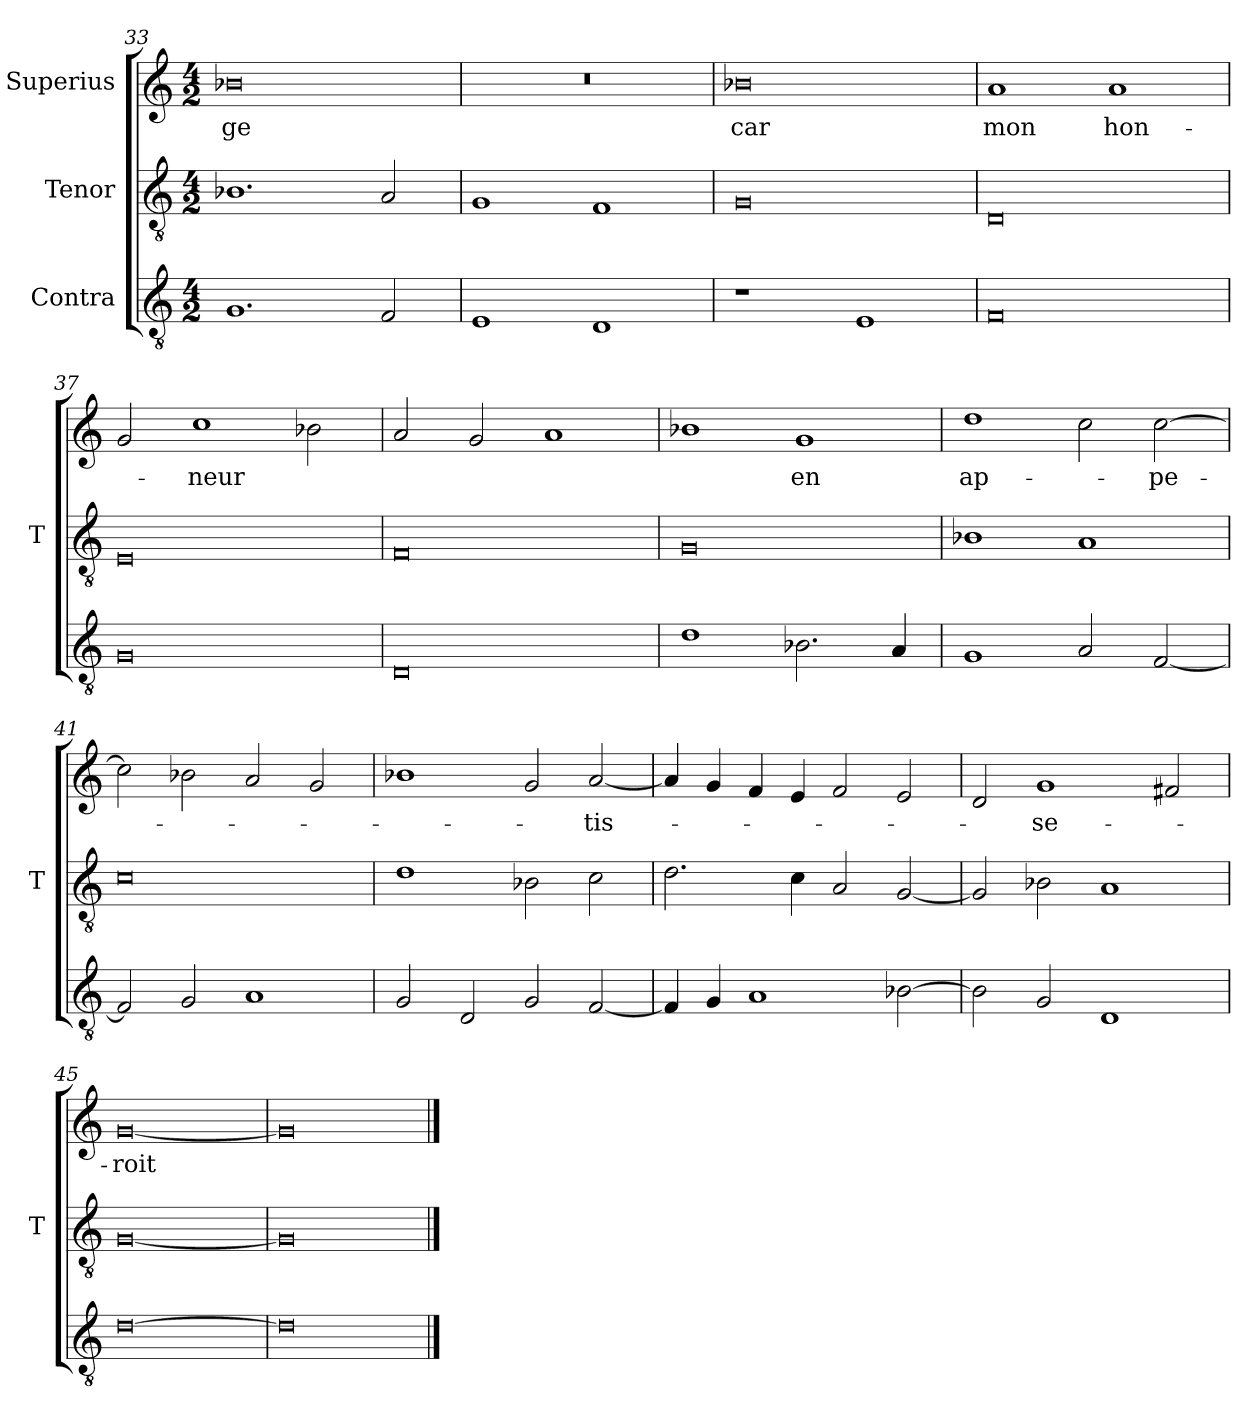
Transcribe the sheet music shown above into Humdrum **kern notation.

**kern	**kern	**kern	**text
*part3	*part2	*part1	*part1
*staff3	*staff2	*staff1	*staff1
*I"Contra	*I"Tenor	*I"Superius	*
*	*I'T	*	*
*clefGv2	*clefGv2	*clefG2	*
*M4/2	*M4/2	*M4/2	*
=33	=33	=33	=33
1.G	1.B-X	0b-X	-ge
2F	2A	.	.
=34	=34	=34	=34
1E	1G	0r	.
1D	1F	.	.
=35	=35	=35	=35
1r	0G	0b-X	-car
1E	.	.	.
=36	=36	=36	=36
0F	0D	1a	-mon
.	.	1a	hon-
=37	=37	=37	=37
0G	0E	2g	.
.	.	1cc	-neur
.	.	2b-X	.
=38	=38	=38	=38
0D	0F	2a	.
.	.	2g	.
.	.	1a	.
=39	=39	=39	=39
1d	0G	1b-X	.
2.B-X	.	1g	-en
4A	.	.	.
=40	=40	=40	=40
1G	1B-X	1dd	ap-
2A	1A	2cc	.
[2F	.	[2cc	-pe-
=41	=41	=41	=41
2F]	0c	2cc]	.
2G	.	2b-X	.
1A	.	2a	.
.	.	2g	.
=42	=42	=42	=42
2G	1d	1b-X	.
2D	.	.	.
2G	2B-X	2g	.
[2F	2c	[2a	-tis-
=43	=43	=43	=43
4F]	2.d	4a]	.
4G	.	4g	.
1A	.	4f	.
.	4c	4e	.
.	2A	2f	.
[2B-X	[2G	2e	.
=44	=44	=44	=44
2B-]	2G]	2d	.
2G	2B-X	1g	-se-
1D	1A	.	.
.	.	2f#X	.
=45	=45	=45	=45
[0d	[0G	[0g	-roit
=46	=46	=46	=46
0d]	0G]	0g]	.
==	==	==	==
*-	*-	*-	*-
